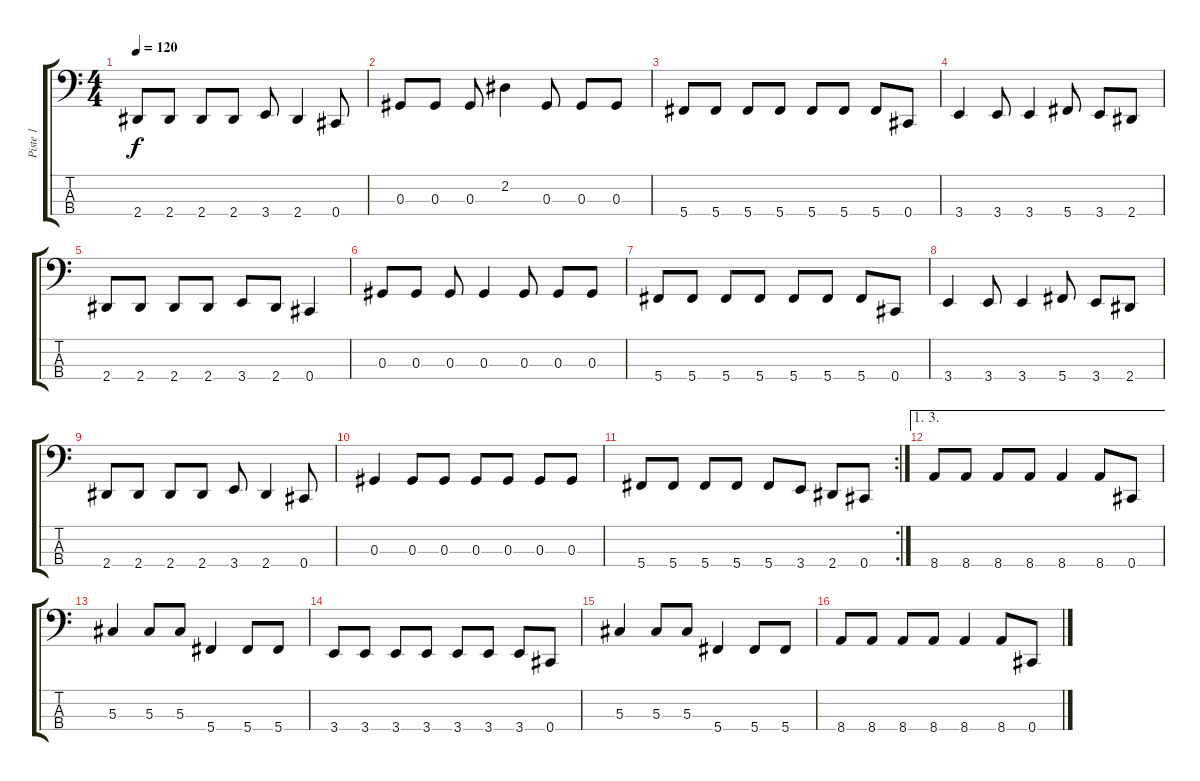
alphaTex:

\track ("Piste 1" "Piste 1") {instrument electricbassfinger}
\staff {score tabs}
\tuning (Gb2 Db2 Ab1 Db1) {hide}
\ts (4 4)
\tempo 120
\clef f4
\ks c
2.4.8{dy f} 2.4.8 2.4.8 2.4.8 3.4.8 2.4.4 0.4.8 |
0.3.8 0.3.8 0.3.8 2.2.4 0.3.8 0.3.8 0.3.8 |
5.4.8 5.4.8 5.4.8 5.4.8 5.4.8 5.4.8 5.4.8 0.4.8 |
3.4.4 3.4.8 3.4.4 5.4.8 3.4.8 2.4.8 |
2.4.8 2.4.8 2.4.8 2.4.8 3.4.8 2.4.8 0.4.4 |
0.3.8 0.3.8 0.3.8 0.3.4 0.3.8 0.3.8 0.3.8 |
5.4.8 5.4.8 5.4.8 5.4.8 5.4.8 5.4.8 5.4.8 0.4.8 |
3.4.4 3.4.8 3.4.4 5.4.8 3.4.8 2.4.8 |
2.4.8 2.4.8 2.4.8 2.4.8 3.4.8 2.4.4 0.4.8 |
0.3.4 0.3.8 0.3.8 0.3.8 0.3.8 0.3.8 0.3.8 |
\rc 2
5.4.8 5.4.8 5.4.8 5.4.8 5.4.8 3.4.8 2.4.8 0.4.8 |
\ae (1 3)
8.4.8 8.4.8 8.4.8 8.4.8 8.4.4 8.4.8 0.4.8 |
5.3.4 5.3.8 5.3.8 5.4.4 5.4.8 5.4.8 |
3.4.8 3.4.8 3.4.8 3.4.8 3.4.8 3.4.8 3.4.8 0.4.8 |
5.3.4 5.3.8 5.3.8 5.4.4 5.4.8 5.4.8 |
8.4.8 8.4.8 8.4.8 8.4.8 8.4.4 8.4.8 0.4.8
